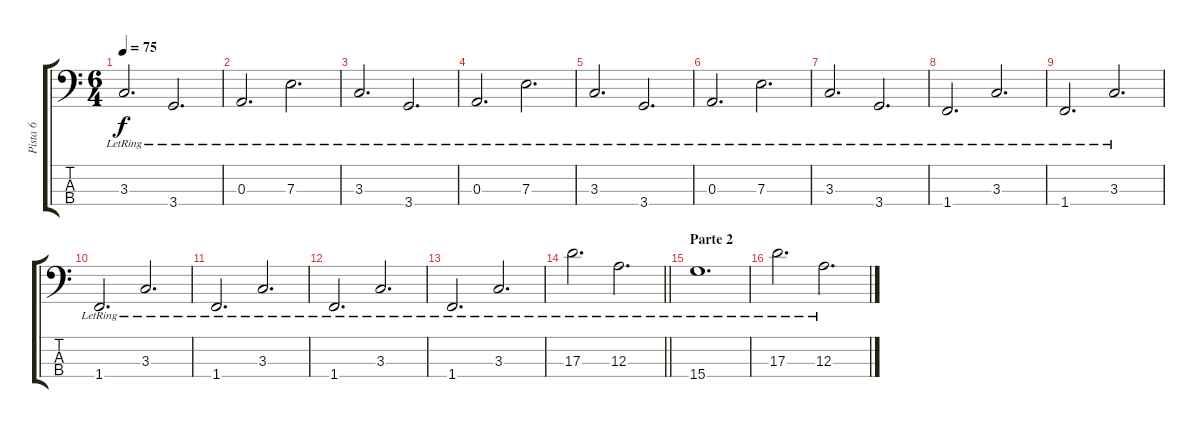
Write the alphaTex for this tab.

\track ("Pista 6" "Pista 6") {instrument electricbassfinger}
\staff {score tabs}
\tuning (G2 D2 A1 E1) {hide}
\ts (6 4)
\tempo 75
\clef f4
\ks c
3.3{lr}.2{d dy f} 3.4{lr}.2{d} |
0.3{lr}.2{d} 7.3{lr}.2{d} |
3.3{lr}.2{d} 3.4{lr}.2{d} |
0.3{lr}.2{d} 7.3{lr}.2{d} |
3.3{lr}.2{d} 3.4{lr}.2{d} |
0.3{lr}.2{d} 7.3{lr}.2{d} |
3.3{lr}.2{d} 3.4{lr}.2{d} |
1.4{lr}.2{d} 3.3{lr}.2{d} |
1.4{lr}.2{d} 3.3{lr}.2{d} |
1.4{lr}.2{d} 3.3{lr}.2{d} |
1.4{lr}.2{d} 3.3{lr}.2{d} |
1.4{lr}.2{d} 3.3{lr}.2{d} |
1.4{lr}.2{d} 3.3{lr}.2{d} |
\barLineRight lightlight
17.3{lr}.2{d} 12.3{lr}.2{d} |
\section ("" "Parte 2")
15.4{lr}.1{d} |
17.3{lr}.2{d} 12.3{lr}.2{d}
